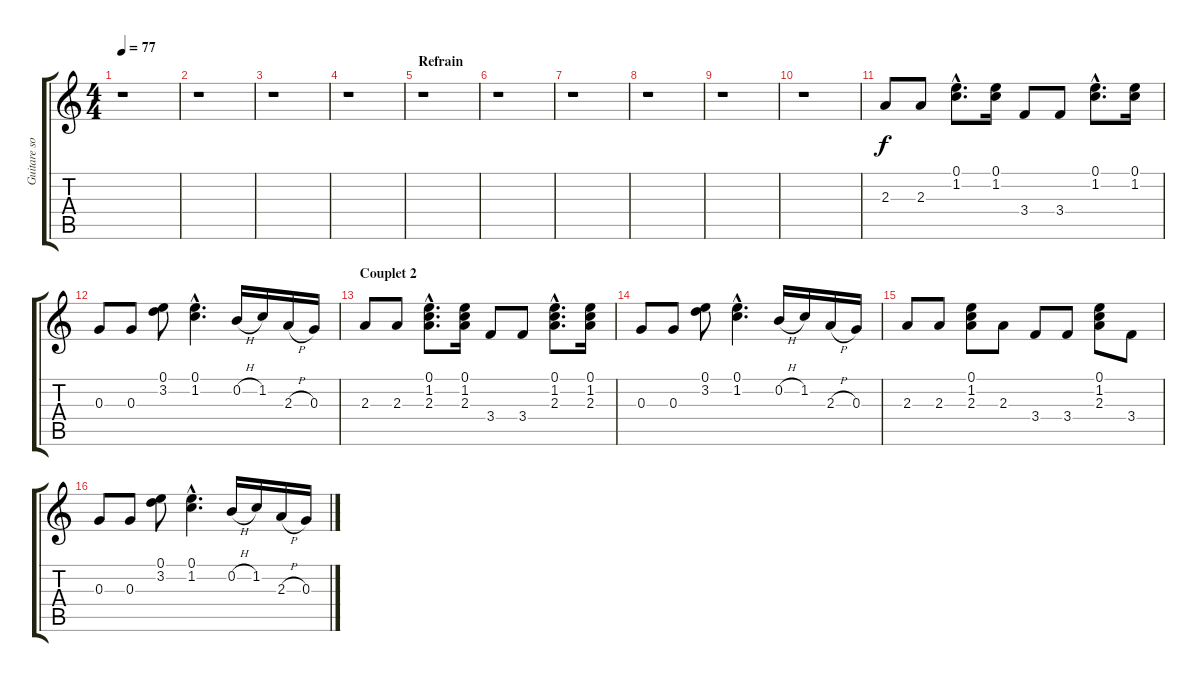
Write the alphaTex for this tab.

\track ("Guitare solo" "Guitare so") {instrument acousticguitarsteel}
\staff {score tabs}
\tuning (E4 B3 G3 D3 A2 E2) {hide}
\ts (4 4)
\tempo 77
\clef g2
\ks c
r.1{dy f} |
r.1 |
r.1 |
r.1 |
\section ("" "Refrain")
r.1 |
r.1 |
r.1 |
r.1 |
r.1 |
r.1 |
2.3.8 2.3.8 (0.1{hac} 1.2{hac}).8{d} (0.1 1.2).16 3.4.8 3.4.8 (0.1{hac} 1.2{hac}).8{d} (0.1 1.2).16 |
0.3.8 0.3.8 (0.1 3.2).8 (0.1{hac} 1.2{hac}).4{d} 0.2{h}.16 1.2.16 2.3{h}.16 0.3.16 |
\section ("" "Couplet 2")
2.3.8 2.3.8 (0.1{hac} 1.2{hac} 2.3{hac}).8{d} (0.1 1.2 2.3).16 3.4.8 3.4.8 (0.1{hac} 1.2{hac} 2.3{hac}).8{d} (0.1 1.2 2.3).16 |
0.3.8 0.3.8 (0.1 3.2).8 (0.1{hac} 1.2{hac}).4{d} 0.2{h}.16 1.2.16 2.3{h}.16 0.3.16 |
2.3.8 2.3.8 (0.1 1.2 2.3).8 2.3.8 3.4.8 3.4.8 (0.1 1.2 2.3).8 3.4.8 |
0.3.8 0.3.8 (0.1 3.2).8 (0.1{hac} 1.2{hac}).4{d} 0.2{h}.16 1.2.16 2.3{h}.16 0.3.16
